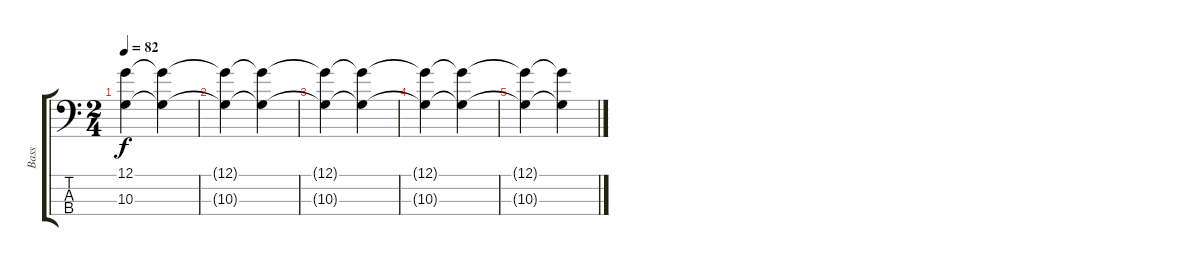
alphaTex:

\track ("Bass" "Bass") {instrument acousticbass}
\staff {score tabs}
\tuning (G2 D2 A1 E1) {hide}
\ts (2 4)
\tempo 82
\clef f4
\ks c
(12.1{t} 10.3{t}).4{dy f volume 16} (12.1{t} 10.3{t}).4 |
(12.1{t} 10.3{t}).4 (12.1{t} 10.3{t}).4 |
(12.1{t} 10.3{t}).4 (12.1{t} 10.3{t}).4 |
(12.1{t} 10.3{t}).4 (12.1{t} 10.3{t}).4 |
(12.1{t} 10.3{t}).4 (12.1{t} 10.3{t}).4
